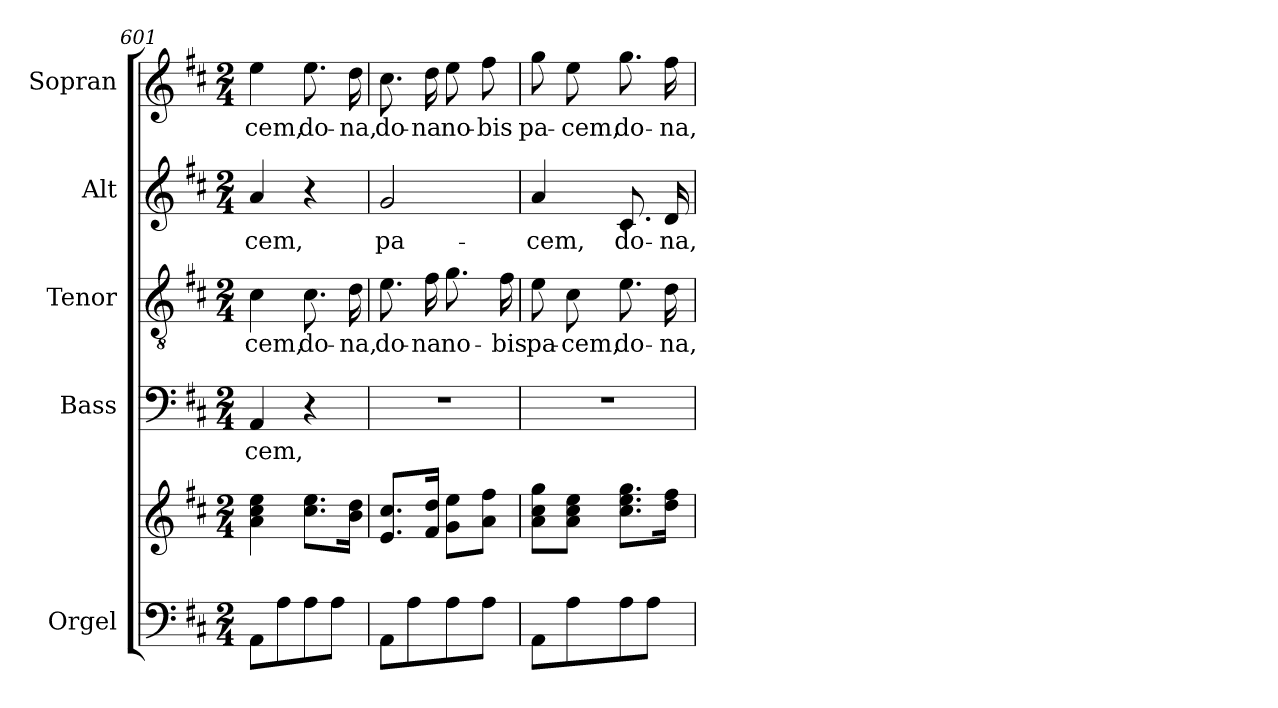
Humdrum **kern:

**kern	**kern	**kern	**text	**kern	**text	**kern	**text	**kern	**text
*part5	*part5	*part4	*part4	*part3	*part3	*part2	*part2	*part1	*part1
*staff6	*staff5	*staff4	*staff4	*staff3	*staff3	*staff2	*staff2	*staff1	*staff1
*I"Orgel	*	*I"Bass	*	*I"Tenor	*	*I"Alt	*	*I"Sopran	*
*I'Org.	*	*I'B.	*	*I'T.	*	*I'A.	*	*I'S.	*
*clefF4	*clefG2	*clefF4	*	*clefGv2	*	*clefG2	*	*clefG2	*
*k[f#c#]	*k[f#c#]	*k[f#c#]	*	*k[f#c#]	*	*k[f#c#]	*	*k[f#c#]	*
*D:	*D:	*D:	*	*D:	*	*D:	*	*D:	*
*M2/4	*M2/4	*M2/4	*	*M2/4	*	*M2/4	*	*M2/4	*
=601	=601	=601	=601	=601	=601	=601	=601	=601	=601
!	!	!	!LO:LY:b	!	!LO:LY:b	!	!LO:LY:b	!	!LO:LY:b
8AA\L	4a\ 4cc#\ 4ee\	4AA/	-cem,	4c#\	-cem,	4a/	-cem,	4ee\	-cem,
8A\	.	.	.	.	.	.	.	.	.
!	!	!	!	!	!LO:LY:b	!	!	!	!LO:LY:b
8A\	8.cc#\ 8.ee\L	4r	.	8.c#\	do-	4r	.	8.ee\	do-
8A\J	.	.	.	.	.	.	.	.	.
!	!	!	!	!	!LO:LY:b	!	!	!	!LO:LY:b
.	16b\ 16dd\Jk	.	.	16d\	-na,	.	.	16dd\	-na,
=602	=602	=602	=602	=602	=602	=602	=602	=602	=602
!	!	!	!	!	!LO:LY:b	!	!LO:LY:b	!	!LO:LY:b
8AA\L	8.e/ 8.cc#/L	2r	.	8.e\	do-	2g/	pa-	8.cc#\	do-
8A\	.	.	.	.	.	.	.	.	.
!	!	!	!	!	!LO:LY:b	!	!	!	!LO:LY:b
.	16f#/ 16dd/Jk	.	.	16f#\	-na	.	.	16dd\	-na
!	!	!	!	!	!LO:LY:b	!	!	!	!LO:LY:b
8A\	8g\ 8ee\L	.	.	8.g\	no-	.	.	8ee\	no-
!	!	!	!	!	!	!	!	!	!LO:LY:b
8A\J	8a\ 8ff#\J	.	.	.	.	.	.	8ff#\	-bis
!	!	!	!	!	!LO:LY:b	!	!	!	!
.	.	.	.	16f#\	-bis	.	.	.	.
=603	=603	=603	=603	=603	=603	=603	=603	=603	=603
!	!	!	!	!	!LO:LY:b	!	!LO:LY:b	!	!LO:LY:b
8AA\L	8a\ 8cc#\ 8gg\L	2r	.	8e\	pa-	4a/	-cem,	8gg\	pa-
!	!	!	!	!	!LO:LY:b	!	!	!	!LO:LY:b
8A\	8a\ 8cc#\ 8ee\J	.	.	8c#\	-cem,	.	.	8ee\	-cem,
!	!	!	!	!	!LO:LY:b	!	!LO:LY:b	!	!LO:LY:b
8A\	8.cc#\ 8.ee\ 8.gg\L	.	.	8.e\	do-	8.c#/	do-	8.gg\	do-
8A\J	.	.	.	.	.	.	.	.	.
!	!	!	!	!	!LO:LY:b	!	!LO:LY:b	!	!LO:LY:b
.	16dd\ 16ff#\Jk	.	.	16d\	-na,	16d/	-na,	16ff#\	-na,
=	=	=	=	=	=	=	=	=	=
*-	*-	*-	*-	*-	*-	*-	*-	*-	*-
